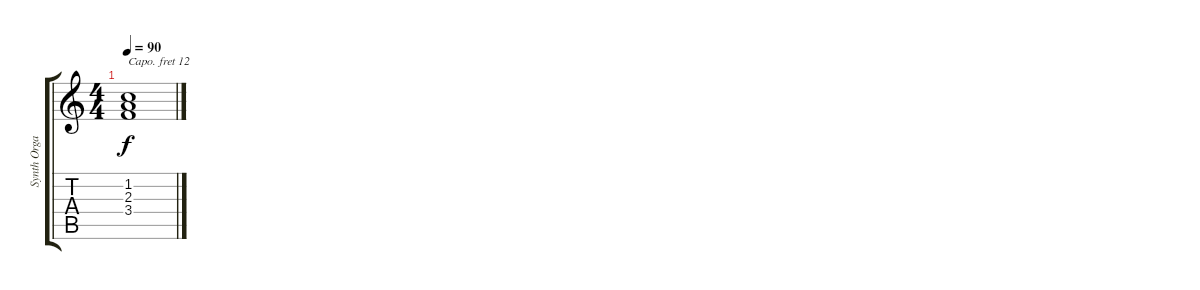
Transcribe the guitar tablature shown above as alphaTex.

\track ("Synth Organ and Vibraphone" "Synth Orga") {instrument vibraphone}
\staff {score tabs}
\capo 12
\tuning (E4 B3 G3 D3 A2 E2) {hide}
\ts (4 4)
\tempo 90
\clef g2
\ks c
(1.2{t} 2.3{t} 3.4{t}).1{dy f}
